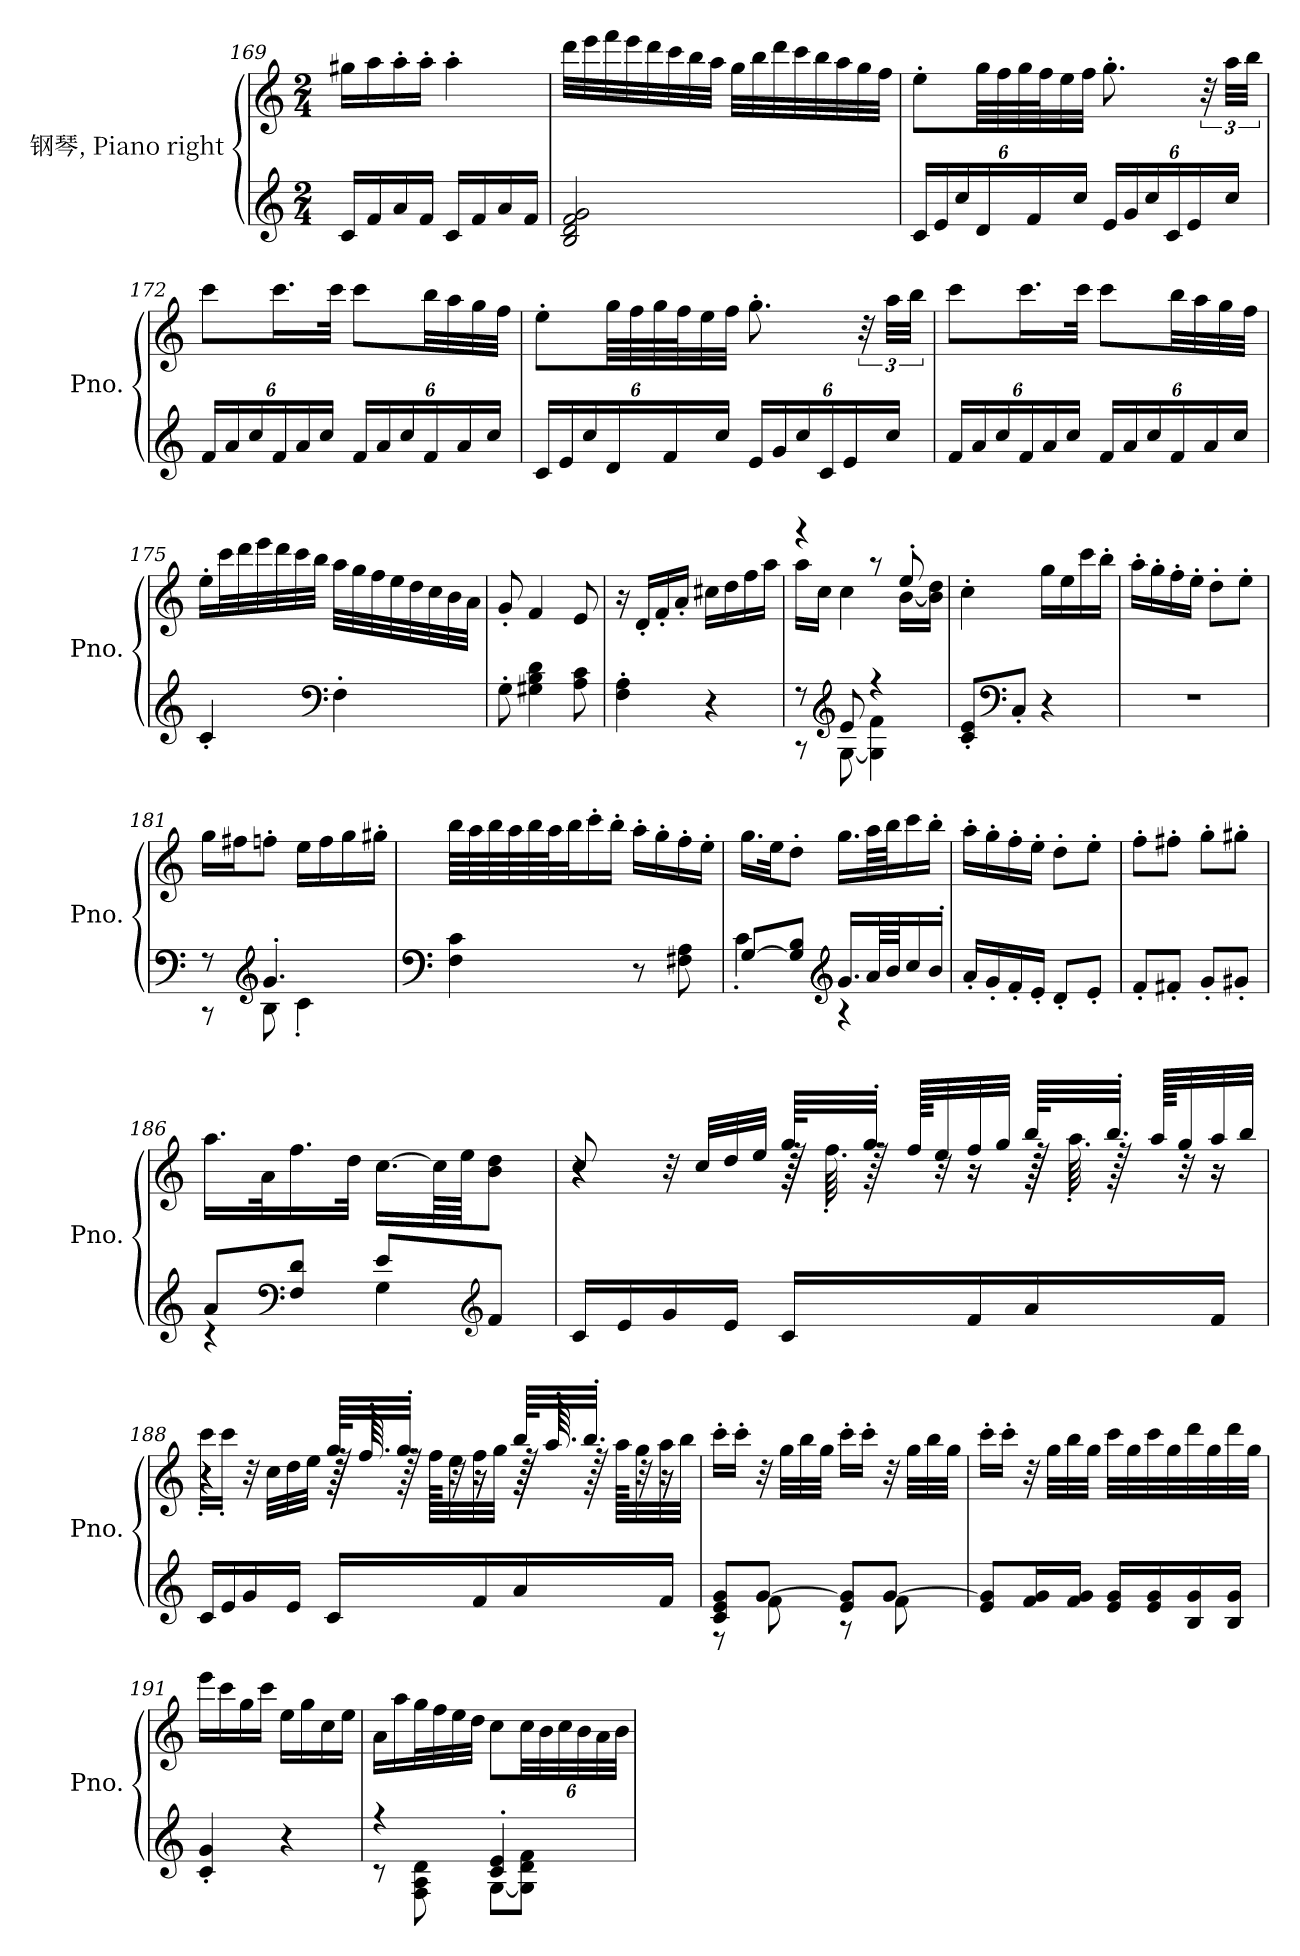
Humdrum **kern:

**kern	**kern
*part1	*part1
*staff2	*staff1
*I"钢琴, Piano right	*
*I'Pno.	*
*clefG2	*clefG2
*k[]	*k[]
*M2/4	*M2/4
*MM64	*MM64
=169	=169
16c/LL	16gg#X\LL
16f/	16aa\
16a/	16aa'\
16f/JJ	16aa'\JJ
16c/LL	4aa'\
16f/	.
16a/	.
16f/JJ	.
!!LO:LB:g=z
=170	=170
*	*MM68
2B/ 2d/ 2f/ 2g/	32ddd\LLL
.	32eee\
.	32fff\
.	32eee\
.	32ddd\
.	32ccc\
.	32bb\
.	32aa\JJJ
.	32gg\LLL
.	32bb\
.	32ddd\
.	32ccc\
.	32bb\
.	32aa\
.	32gg\
.	32ff\JJJ
=171	=171
*Xbrackettup	*
*	*MM66
24c/LL	8ee'\L
24e/	.
24cc/	.
24d/	64gg\LLL
.	64ff\
.	64gg\
24f/	.
.	64ff\J
.	32ee\
24cc/JJ	.
.	32ff\JJJ
*	*MM69
24e/LL	8.gg'\
24g/	.
24cc/	.
24c/	.
24e/	.
.	48r
*	*MM61
24cc/JJ	48aa\LLL
*	*MM69
.	48bb\JJJ
!!LO:LB:g=z
=172	=172
24f/LL	8ccc\L
24a/	.
24cc/	.
24f/	16.ccc\L
24a/	.
24cc/JJ	.
.	32ccc\JJk
24f/LL	8ccc\L
24a/	.
24cc/	.
24f/	32bb\LL
.	32aa\
24a/	.
.	32gg\
24cc/JJ	.
.	32ff\JJJ
=173	=173
*	*MM68
24c/LL	8ee'\L
24e/	.
24cc/	.
24d/	64gg\LLL
.	64ff\
.	64gg\
24f/	.
.	64ff\J
.	32ee\
24cc/JJ	.
.	32ff\JJJ
*	*MM69
24e/LL	8.gg'\
24g/	.
24cc/	.
24c/	.
24e/	.
.	48r
*	*MM63
24cc/JJ	48aa\LLL
.	48bb\JJJ
=174	=174
*	*MM69
24f/LL	8ccc\L
24a/	.
24cc/	.
24f/	16.ccc\L
24a/	.
24cc/JJ	.
.	32ccc\JJk
24f/LL	8ccc\L
24a/	.
24cc/	.
24f/	32bb\LL
.	32aa\
24a/	.
.	32gg\
24cc/JJ	.
.	32ff\JJJ
!!LO:LB:g=z
=175	=175
*	*MM64
4c'/	16ee'\LL
*	*MM69
.	32ccc\L
.	32ddd\
.	32eee\
.	32ddd\
.	32ccc\
.	32bb\JJJ
*clefF4	*
4F'\	32aa\LLL
.	32gg\
.	32ff\
.	32ee\
.	32dd\
.	32cc\
.	32b\
.	32a\JJJ
=176	=176
*	*MM61
8G'\	8g'/
*	*MM65
4G#X\ 4B\ 4d\	4f/
8A\ 8c\	8e/
=177	=177
4F\' 4A\'	16r
*	*MM69
.	16d'/LL
.	16f'/
.	16a'/JJ
4r	16cc#X\LL
.	16dd\
.	16ff\
.	16aa\JJ
=178	=178
*	*MM64
*^	*^
8r	8r	4r	16aa\LL
.	.	.	16cc\JJ
*clefG2	*	*	*
8e/	[8G\	.	4cc\
*	*	*MM68	*
4r	4G\] 4f\	8r	.
*	*	*MM67	*
.	.	8ee'/	[16b\LL
.	.	.	16b\] 16dd\JJ
*v	*v	*	*
*	*v	*v
!!LO:LB:g=z
=179	=179
*	*MM64
8c/' 8e/'L	4cc'\
*clefF4	*
8C'/J	.
*	*MM69
4r	16gg\LL
.	16ee\
.	16ccc\
*	*MM68
.	16bb'\JJ
=180	=180
2r	16aa'\LL
.	16gg'\
.	16ff'\
.	16ee'\JJ
.	8dd'\L
.	8ee'\J
=181	=181
*	*MM67
*^	*
8r	8r	16gg\LL
.	.	16ff#X\J
*clefG2	*	*
4.g'/	8B\	8ffn'\J
*	*	*MM69
.	4c'\	16ee\LL
.	.	16ff\
.	.	16gg\
.	.	16gg#X'\JJ
*v	*v	*
=182	=182
*clefF4	*
*	*MM68
4F\ 4c\	64bb\LLLL
.	64aa\
.	64bb\
.	64aa\
.	64bb\
.	64aa\J
*	*MM69
.	32bb\J
.	16ccc'\
.	16bb'\JJ
8r	16aa'\LL
.	16gg'\
8F#X\ 8A\	16ff'\
*	*MM64
.	16ee'\JJ
!!LO:LB:g=z
=183	=183
*	*MM67
*^	*
[8G/L	4c'\	16.gg\LL
.	.	32ee\JK
8G/] 8B/J	.	8dd'\J
*clefG2	*	*
*	*	*MM69
16.g/LL	4r	16.gg\LL
64a/LL	.	64aa\LL
64b/JJ	.	64bb\JJ
16cc/	.	16ccc\
16b'/JJ	.	16bb'\JJ
*v	*v	*
=184	=184
16a'/LL	16aa'\LL
16g'/	16gg'\
16f'/	16ff'\
16e'/JJ	16ee'\JJ
*	*MM68
8d'/L	8dd'\L
8e'/J	8ee'\J
=185	=185
8f'/L	8ff'\L
8f#X'/J	8ff#X'\J
8g'/L	8gg'\L
8g#X'/J	8gg#X'\J
=186	=186
*^	*
8a/L	4r	16.aa\LL
*	*	*MM69
.	.	32a\K
*clefF4	*	*
8F/ 8d/J	.	16.ff\
.	.	32dd\JJk
8e/L	4G\	[16.cc\LL
.	.	64cc\LL]
.	.	64ee\JJJ
*clefG2	*	*
*	*	*MM69
8f/J	.	8b\ 8dd\J
*v	*v	*
!!LO:PB:g=z
=187	=187
*	*MM67
*	*^
*	*	*^
16c/LL	4r	4r	8cc/
16e/	.	.	.
*	*MM69	*	*
16g/	.	.	32r
.	.	.	32cc/LLL
16e/JJ	.	.	32dd/
.	.	.	32ee/JJJ
*	*MM56	*	*
16c/LL	64gg/KLLL	128r	64r
.	.	64.ff'\	.
.	32.gg'/JJJ	.	128r
.	.	.	128ff/KKLLL
*	*MM69	*	*
.	.	32r	32ee/
16f/	16r	16r	32ff/
.	.	.	32gg/JJJ
*	*MM59	*	*
16a/	64bb/KLLL	128r	64r
.	.	64.aa'\	.
.	32.bb'/JJJ	.	128r
.	.	.	128aa/KKLLL
*	*MM69	*	*
.	.	32r	32gg/
16f/JJ	16r	16r	32aa/
.	.	.	32bb/JJJ
!!LO:LB:g=z	!!	!!
=188	=188	=188	=188
*	*MM67	*	*
16c/LL	4r	16ccc'\LL	4r
16e/	.	16ccc'\JJ	.
*	*MM69	*	*
16g/	.	32r	.
.	.	32cc\LLL	.
16e/JJ	.	32dd\	.
.	.	32ee\JJJ	.
*	*MM56	*	*
16c/LL	64gg/KLLL	64r	128r
.	.	.	64.ff'/
.	32.gg'/JJJ	128r	.
.	.	128ff\KKLLL	.
*	*MM69	*	*
.	.	32ee\	32r
16f/	16r	32ff\	16r
.	.	32gg\JJJ	.
*	*MM57	*	*
16a/	64bb/KLLL	64r	128r
.	.	.	64.aa'/
.	32.bb'/JJJ	128r	.
.	.	128aa\KKLLL	.
*	*MM69	*	*
.	.	32gg\	32r
16f/JJ	16r	32aa\	16r
.	.	32bb\JJJ	.
*	*v	*v	*v
=189	=189
*	*MM67
*^	*
8c/ 8e/ 8g/L	8r	16ccc'\LL
.	.	16ccc'\JJ
*	*	*MM69
[8g/J	8f\	32r
.	.	32gg\LLL
.	.	32bb\
.	.	32gg\JJJ
*	*	*MM68
8e/ 8g/]L	8r	16ccc'\LL
.	.	16ccc'\JJ
*	*	*MM69
[8g/J	8f\	32r
.	.	32gg\LLL
.	.	32bb\
.	.	32gg\JJJ
*v	*v	*
!!LO:LB:g=z
=190	=190
*	*MM68
8e/ 8g/]L	16ccc'\LL
.	16ccc'\JJ
*	*MM69
16f/ 16g/L	32r
.	32gg\LLL
16f/ 16g/JJ	32bb\
.	32gg\JJJ
16e/ 16g/LL	32ccc\LLL
.	32gg\
16e/ 16g/	32ccc\
.	32gg\
16B/ 16g/	32ddd\
.	32gg\
*	*MM67
16B/ 16g/JJ	32ddd\
.	32gg\JJJ
=191	=191
*	*MM66
4c/' 4g/'	16eee\LL
.	16ccc\
.	16gg\
.	16ccc\JJ
4r	16ee\LL
.	16gg\
.	16cc\
.	16ee\JJ
=192	=192
*	*MM68
*^	*
4r	8r	16a\LL
.	.	16aa\
.	8F\ 8A\ 8d\	32gg\L
.	.	32ff\
.	.	32ee\
.	.	32dd\JJJ
*	*	*MM66
4c/' 4e/'	[8G\L	8cc\L
*	*	*Xbrackettup
.	8G\] 8d\ 8f\J	48cc\LL
.	.	48b\
.	.	48cc\
.	.	48b\
.	.	48a\
.	.	48b\JJJ
*v	*v	*
=	=
*-	*-
